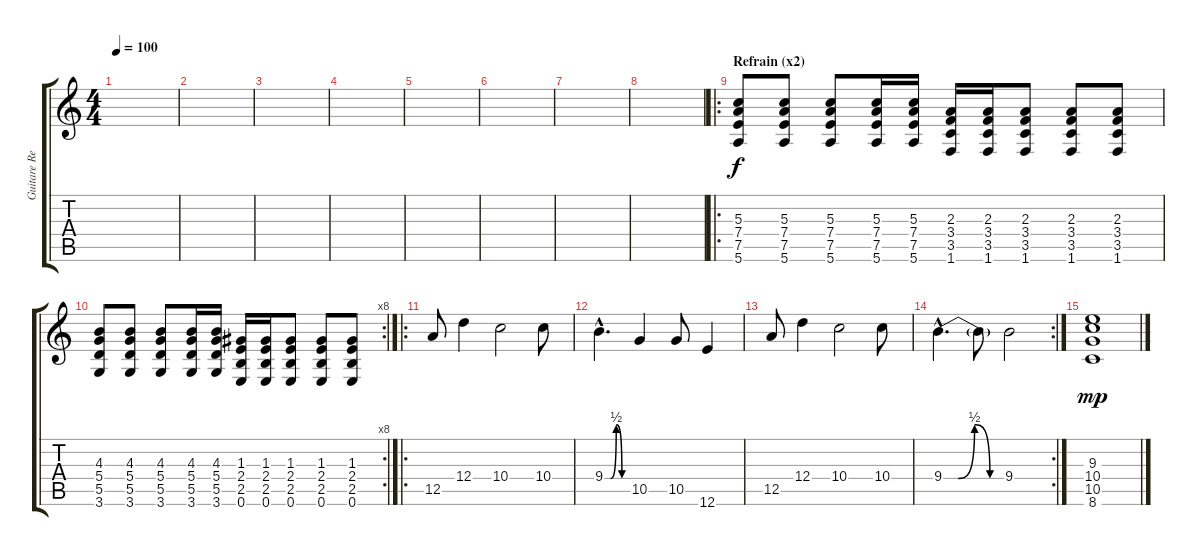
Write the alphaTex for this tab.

\track ("Guitare Refrain" "Guitare Re") {instrument distortionguitar}
\staff {score tabs}
\tuning (E4 B3 G3 D3 A2 E2) {hide}
\ts (4 4)
\tempo 100
\clef g2
\ks c
|
|
|
|
|
|
|
|
\ro
\section ("" "Refrain (x2)")
(5.3 7.4 7.5 5.6).8 (5.3 7.4 7.5 5.6).8 (5.3 7.4 7.5 5.6).8 (5.3 7.4 7.5 5.6).16 (5.3 7.4 7.5 5.6).16 (2.3 3.4 3.5 1.6).16 (2.3 3.4 3.5 1.6).16 (2.3 3.4 3.5 1.6).8 (2.3 3.4 3.5 1.6).8 (2.3 3.4 3.5 1.6).8 |
\rc 8
(4.3 5.4 5.5 3.6).8 (4.3 5.4 5.5 3.6).8 (4.3 5.4 5.5 3.6).8 (4.3 5.4 5.5 3.6).16 (4.3 5.4 5.5 3.6).16 (1.3 2.4 2.5 0.6).16 (1.3 2.4 2.5 0.6).16 (1.3 2.4 2.5 0.6).8 (1.3 2.4 2.5 0.6).8 (1.3 2.4 2.5 0.6).8 |
\ro
12.5.8 12.4.4 10.4.2 10.4.8 |
9.4{be (custom 0 0 15 0 30 2 45 0 60 0) hac}.4{d} 10.5.4 10.5.8 12.6.4 |
12.5.8 12.4.4 10.4.2 10.4.8 |
\rc 2
9.4{be (custom 0 0 14 0 30 2 45 0 60 0) hac}.4{d} 9.4{t}.8 9.4.2 |
(9.3 10.4 10.5 8.6).1{dy mp}
